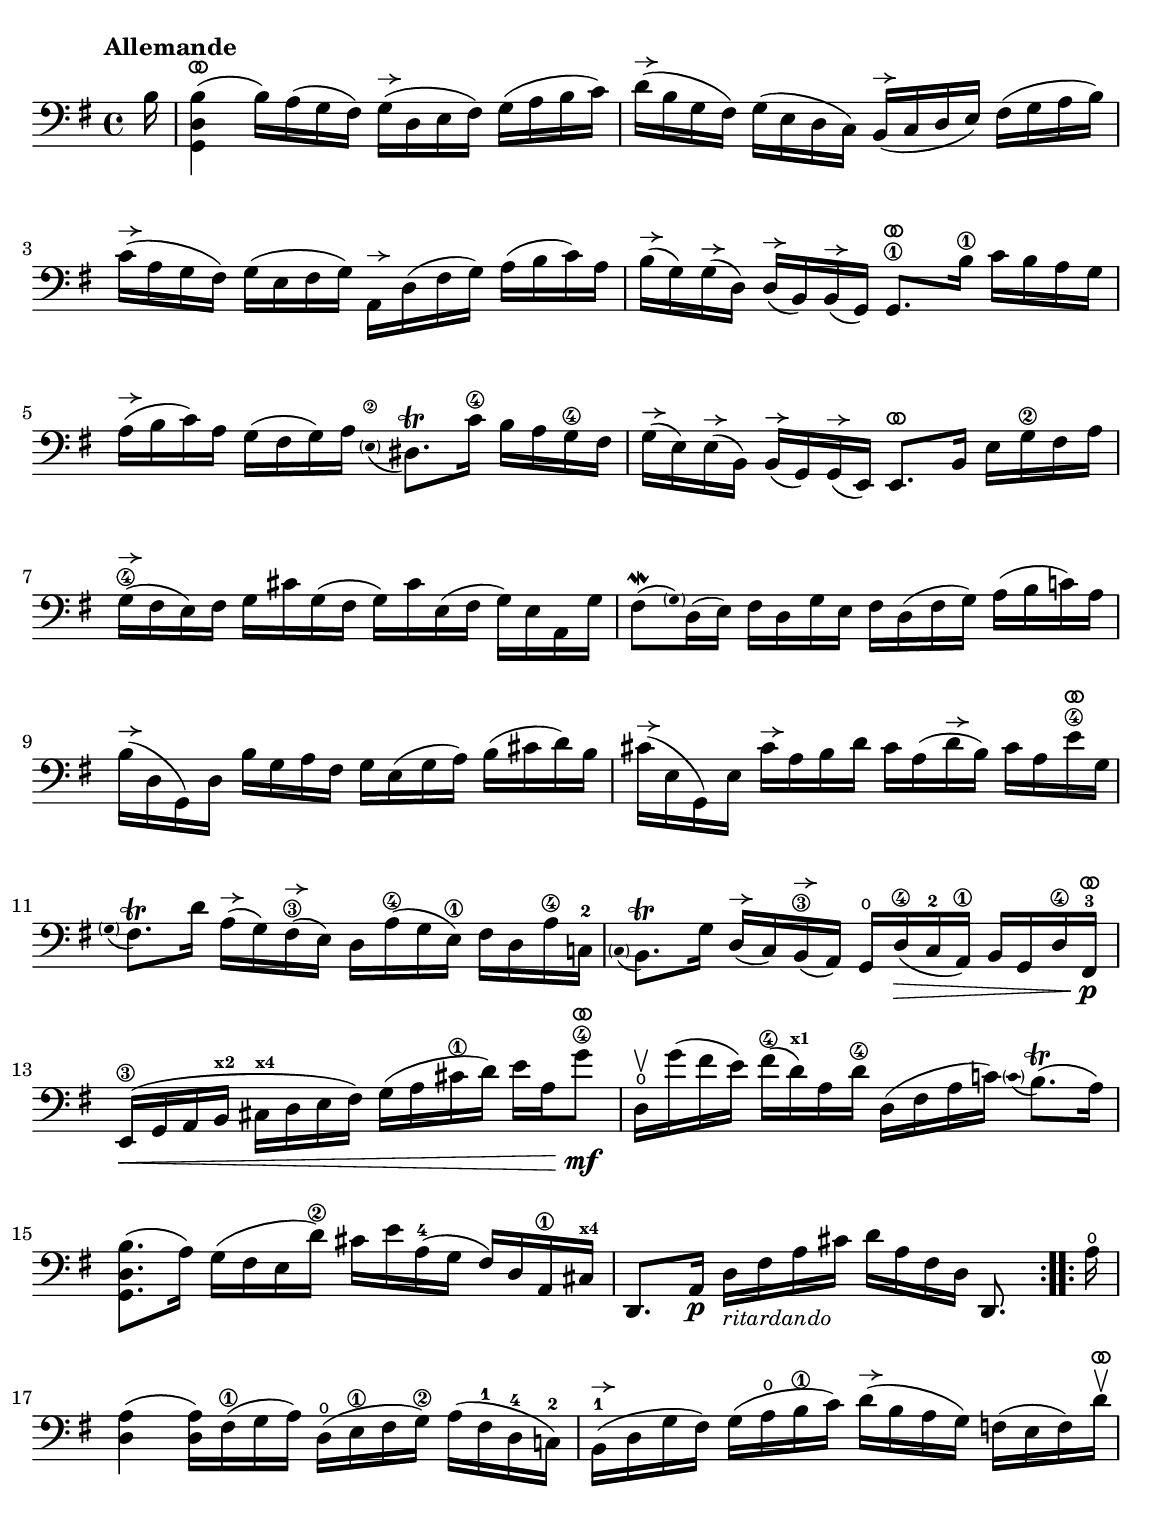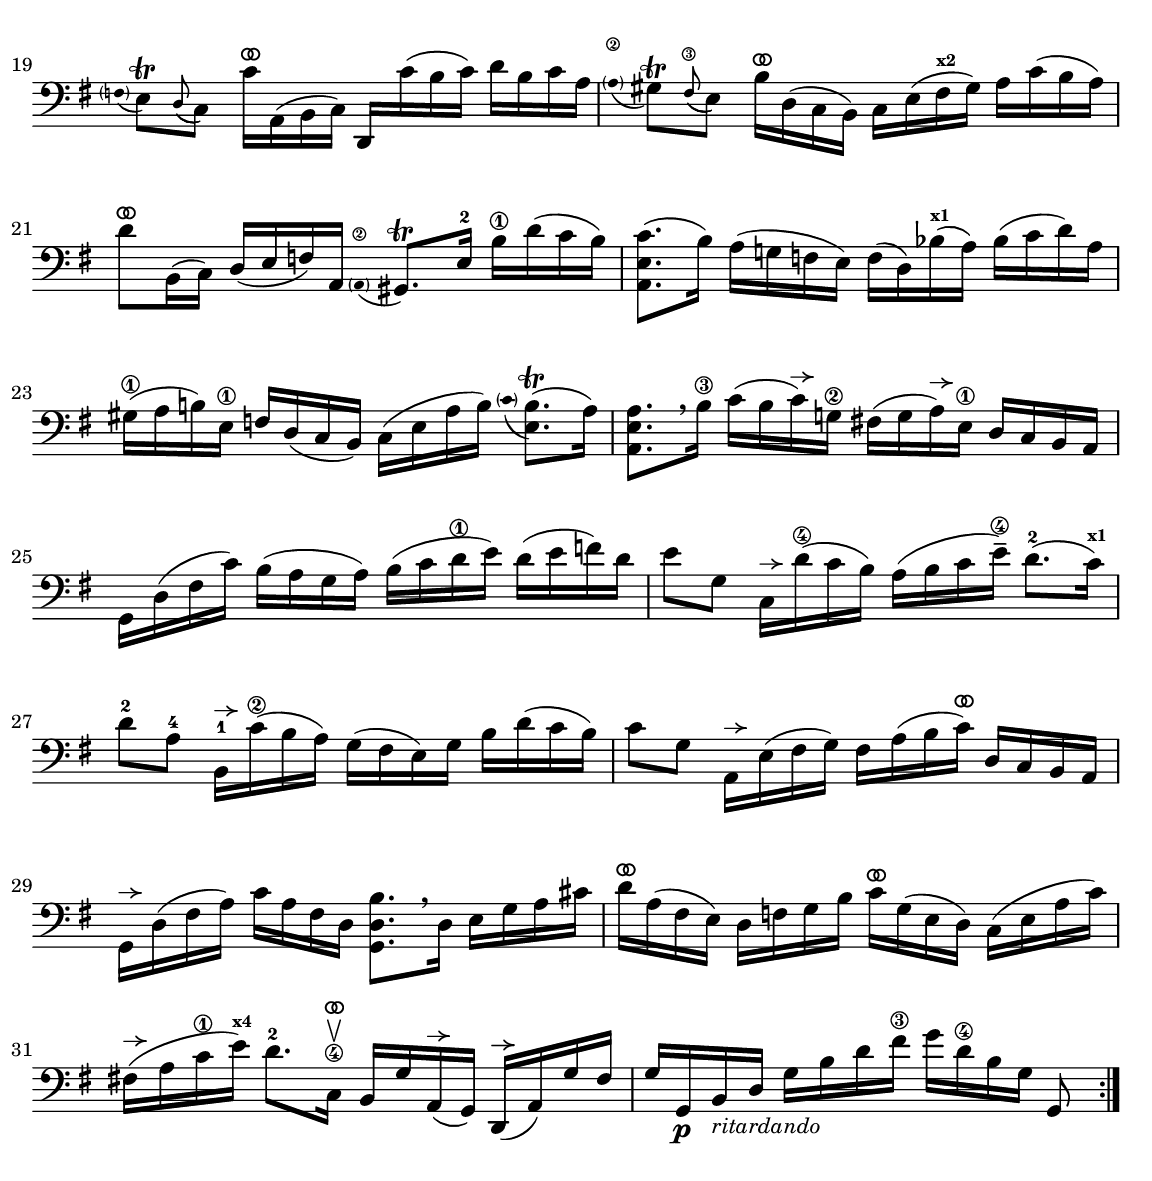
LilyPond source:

#(set-global-staff-size 21)

\version "2.18.2"

\header {
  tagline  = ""
}

\language "italiano"

% iPad Pro 12.9

\paper {
  paper-width  = 195\mm
  paper-height = 260\mm
  indent = #0
  page-count = #2
  line-width = #184
  print-page-number = ##f
  ragged-last-bottom = ##t
  ragged-bottom = ##f
%  ragged-last = ##t
}

% function parentheAll allows for accidental symbol to be included in parentheses
parentheAll = #(define-music-function (parser location note) (ly:music?)
#{
  \once \override ParenthesesItem.font-size = #-1
  \once \override ParenthesesItem.stencil = #(lambda (grob)
       (let* ((acc (ly:grob-object (ly:grob-parent grob Y) 'accidental-grob))
              (dot (ly:grob-object (ly:grob-parent grob Y) 'dot)))
         (if (not (null? acc)) (ly:pointer-group-interface::add-grob grob 'elements acc))
         (if (not (null? dot)) (ly:pointer-group-interface::add-grob grob 'elements dot))
         (parentheses-item::print grob)))
  \parenthesize $note
#})

trillWithNatural = {
  \once \override TrillSpanner #'bound-details #'left #'text
    = \markup { \musicglyph #"scripts.trill" \smaller \raise #0.75 \natural }
}

% \phrasingSlurDashed
% \SlurDashed
% \slurSolid

allongerUne = \markup {
  \center-column {
    \combine
    \draw-line #'(-2 . 0)
    \arrow-head #X #RIGHT ##f
  }
}

ringsps = #"
  0.15 setlinewidth
  0.9 0.6 moveto
  0.4 0.6 0.5 0 361 arc
  stroke
  1.0 0.6 0.5 0 361 arc
  stroke
  "

vibrato = \markup {
  \with-dimensions #'(-0.2 . 1.6) #'(0 . 1.2)
  \postscript #ringsps
}
\score {
  \new Staff {
    \set fingeringOrientations = #'(left)
    \override Beam.auto-knee-gap = #2
    \override Hairpin.to-barline = ##f
    \override ParenthesesItem.padding = #0.1
    \override ParenthesesItem.font-size = #-1

    \tempo "Allemande"
    \time 4/4
    \key sol \major
    \clef "bass"

    \repeat volta 2 {
    | \partial 16
      si16
    | <<sol,4 re4 si4(^\vibrato>>
      si16) la16( sol16 fad16) sol16(^\allongerUne re16 mi16 fad16)
      sol16( la16 si16 do'16)
    | re'16(^\allongerUne si16 sol16 fad16) sol16( mi16 re16 do16)
      si,16(^\allongerUne do16 re16 mi16) fad16( sol16 la16 si16)
    | do'16(^\allongerUne la16 sol16 fad16) sol16( mi16 fad16 sol16)
      la,16^\allongerUne re16( fad16 sol16) la16( si16 do'16) la16
    | si16(^\allongerUne sol16)
      sol16(^\allongerUne re16) re16(^\allongerUne si,16)
      si,16(^\allongerUne sol,16)
      sol,8.\1^\vibrato si16\1 do'16 si16 la16 sol16
    | la16(^\allongerUne si16 do'16) la16 sol16( fad16 sol16) la16
      %red8.\trill\2-1
      \appoggiatura {\hide Stem \parenthesize mi8\2 \undo \hide Stem} red8.\trill

      do'16\4 si16 la16 sol16\4 fad16
    | sol16(^\allongerUne mi16) mi16(^\allongerUne si,16)
      si,16(^\allongerUne sol,16) sol,16(^\allongerUne mi,16)
      mi,8.^\vibrato si,16 mi16 sol16\2 fad16 la16
    | sol16(\4^\allongerUne fad16 mi16) fad16 sol16 dod'16 sol16( fad16
      sol16) dod'16 mi16( fad16 sol16) mi16 la,16 sol16
    | fad8\mordent( \grace {\hide Stem \parenthesize sol) \undo \hide Stem}
      re16( mi16) fad16 re16 sol16 mi16
      fad16 re16( fad16 sol16) la16( si16 do'!16) la16
    | si16(^\allongerUne re16 sol,16) re16 si16 sol16 la16 fad16
      sol16 mi16( sol16 la16) si16( dod'16 re'16) si16
    | dod'16(^\allongerUne mi16 sol,16) mi16
      dod'16^\allongerUne la16 si16 re'16
      dod'16 la16( re'16^\allongerUne si16) dod'16 la16 mi'16\4^\vibrato sol16
    | \appoggiatura {\hide Stem \parenthesize sol8 \undo \hide Stem}
      fad8.\trill  %^\markup{\musicglyph #"scripts.trill" \tiny \finger 1-2}
      re'16 la16(^\allongerUne sol16) fad16(\3^\allongerUne mi16)
      re16 la16(\4 sol16 mi16)\1 fad16 re16 la16\4 do!16-2
    | \appoggiatura {\hide Stem \parenthesize do8 \undo \hide Stem} si,8.\trill
      sol16 re16(^\allongerUne do16) si,16(\3^\allongerUne la,16) sol,16\open
      re16(\4\> do16-2 la,16)\1 si,16 sol,16 re16\4 fad,16-3\!\p^\vibrato
    | mi,16(\3\< sol,16 la,16 si,16^\markup{\bold\teeny x2}
      dod16^\markup{\bold\teeny x4} re16 mi16 fad16)
      sol16( la16 dod'16\1 re'16) mi'16 la16 sol'8\4\!^\vibrato\mf
    | re16\upbow\open sol'16( fad'16 mi'16) fad'16(\4
      re'16)^\markup{\bold\teeny x1} la16 re'16\4
      re16( fad16 la16 do'!16)
      \appoggiatura {\hide Stem \parenthesize do'8 \undo \hide Stem} si8.\trill(
      la16)
    | <<sol,8. re8. si8.(>> la16) sol16( fad16 mi16 re'16\2)
      dod'16 mi'16 la16(-4 sol16 fad16) re16 la,16\1
      dod16^\markup{\bold\teeny x4}
    | re,8. la,16\p re16_\markup{\small\italic "ritardando"} fad16 la16 dod'16
      re'16 la16 fad16 re16 re,8.
    }

    \repeat volta 2 {
    | \partial 16
      la16\open
    | \set Score.currentBarNumber = #17
      <<re4 la4(>> <<re16 la16)>> fad16(\1 sol16 la16)
      re16(\open mi16\1 fad16 sol16)\2 la16( fad16-1 re16-4 do!16)-2
    | si,16(-1^\allongerUne re16 sol16 fad16) sol16( la16\open si16\1 do'16)
      re'16(^\allongerUne si16 la16 sol16) fa!16( mi16 fa16) re'16\upbow^\vibrato
    | \appoggiatura {\hide Stem \parentheAll fa8 \undo \hide Stem}
      mi8[\trill \appoggiatura re8( do8)]
      do'16^\vibrato la,16( si,16 do16) re,16 do'16( si16 do'16)
      re'16 si16 do'16 la16
    | \appoggiatura {\hide Stem \parenthesize la8\2 \undo \hide Stem}
      sold8\trill \appoggiatura fad8(\3 mi8) si16^\vibrato re16( do16 si,16)
      do16 mi16( fad16^\markup{\bold\teeny x2} sold16) la16 do'16( si16 la16)
    | re'8^\vibrato si,16( do16) re16( mi16 fa16) la,16
      \appoggiatura {\hide Stem \parenthesize la,8\2 \undo \hide Stem}
      sold,8.\trill mi16-2 si16\1 re'16( do'16 si16)
    | <<la,8. mi8. do'8.(>> si16) la16( sol!16 fa!16 mi16)
      fa16( re16) sib16(^\markup{\bold\teeny x1} la16) sib16( do'16 re'16) la16
    | sold16(\1 la16 si!16) mi16\1 fa!16 re16( do16 si,16)
      do16( mi16 la16 si16)
      <<mi8.
        \appoggiatura {\hide Stem \parenthesize do'8 \undo \hide Stem}
        si8.\trill(>> la16)
    | <<la,8. mi8. la8.[>> \breathe si16]\3 do'16( si16 do'16)^\allongerUne sol!16\2
      fad!16( sol16 la16)^\allongerUne mi16\1 re16 do16 si,16 la,16
    | sol,16 re16( fad16 do'16) si16( la16 sol16 la16)
      si16( do'16 re'16\1 mi'16) re'16( mi'16 fa'16) re'16
    | mi'8 sol8 do16^\allongerUne re'16(\4 do'16 si16)
      la16( si16 do'16 mi'16--)\4 re'8.(-2
      do'16)^\markup{\bold\teeny x1}
    | re'8-2 la8-4 si,16-1^\allongerUne do'16(\2 si16 la16)
      sol16( fad16 mi16) sol16 si16 re'16( do'16 si16)
    | do'8 sol8 la,16^\allongerUne mi16( fad16 sol16)
      fad16 la16( si16 do'16)^\vibrato re16 do16 si,16 la,16
    | sol,16^\allongerUne re16( fad16 la16) do'16 la16 fad16 re16
      <<sol,8. re8. si8.[>> \breathe re16] mi16 sol16 la16 dod'16
    | re'16^\vibrato la16( fad16 mi16) re16 fa!16 sol16 si16
      do'16^\vibrato sol16( mi16 re16) do16( mi16 la16 do'16)
    | fad!16(^\allongerUne la16 do'16\1 mi'16)^\markup{\bold\teeny x4} re'8.-2
      do16\4\upbow^\vibrato
      si,16 sol16 la,16(^\allongerUne sol,16)
      re,16(^\allongerUne la,16) sol16 fad16
    | sol16 sol,16\p si,16_\markup{\small\italic "ritardando"}
      re16 sol16 si16 re'16 fad'16\3
      sol'16 re'16\4 si16 sol16 sol,8
    }
  }
}
